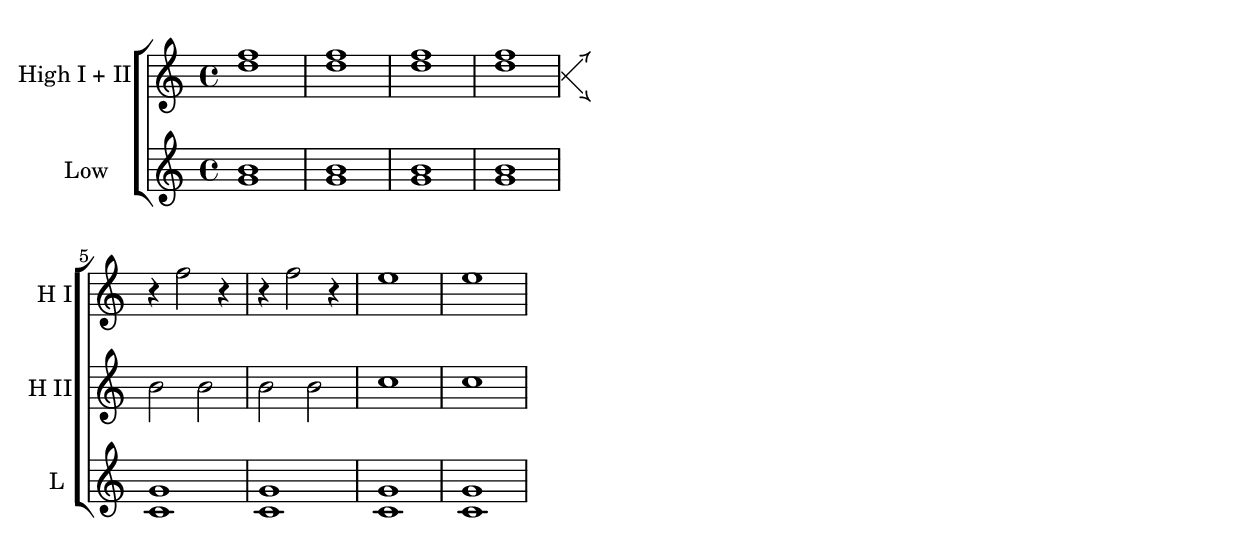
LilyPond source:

%% DO NOT EDIT this file manually; it is automatically
%% generated from LSR http://lsr.dsi.unimi.it
%% Make any changes in LSR itself, or in Documentation/snippets/new/ ,
%% and then run scripts/auxiliar/makelsr.py
%%
%% This file is in the public domain.
\version "2.14.2"

\header {
  lsrtags = "staff-notation, vocal-music, symbols-and-glyphs"

%% Translation of GIT committish: 1cda7b7b8219cb97399b8e7b56c1115aaf82c002
  texidocfr = "
Dans cet extrait est définie la commande @code{\\splitStaffBarLine} qui
ajoute une double flèche après la dernière barre de mesure d'une portée,
indiquant par là que ses différentes voix disposeront de leur propre
portée à la ligne suivante.

"
  doctitlefr = "Ajout d'indicateurs à une portée dédoublée après un saut de ligne"

  texidoc = "
This snippet defines the @code{\\splitStaffBarLine} command, which adds
arrows in north-east and south-east directions at a bar line, to denote
that several voices sharing a staff will each continue on a staff of
their own in the next system.

"
  doctitle = "Adding indicators to staves which get split after a break"
} % begin verbatim

#(define-markup-command (arrow-at-angle layout props angle-deg length fill)
   (number? number? boolean?)
   (let* (
          ;; PI-OVER-180 and degrees->radians are taken from flag-styles.scm
          (PI-OVER-180 (/ (atan 1 1) 45))
          (degrees->radians (lambda (degrees) (* degrees PI-OVER-180)))
          (angle-rad (degrees->radians angle-deg))
          (target-x (* length (cos angle-rad)))
          (target-y (* length (sin angle-rad))))
     (interpret-markup layout props
                       (markup
                        #:translate (cons (/ target-x 2) (/ target-y 2))
                        #:rotate angle-deg
                        #:translate (cons (/ length -2) 0)
                        #:concat (#:draw-line (cons length 0)
                                              #:arrow-head X RIGHT fill)))))

splitStaffBarLineMarkup = \markup \with-dimensions #'(0 . 0) #'(0 . 0) {
  \combine
    \arrow-at-angle #45 #(sqrt 8) ##f
    \arrow-at-angle #-45 #(sqrt 8) ##f
}

splitStaffBarLine = {
  \once \override Staff.BarLine #'stencil =
    #(lambda (grob)
       (ly:stencil-combine-at-edge
        (ly:bar-line::print grob)
        X RIGHT
        (grob-interpret-markup grob splitStaffBarLineMarkup)
        0))
  \break
}

\paper {
  ragged-right = ##t
  short-indent = 5\mm
}

\score {
  <<
    \new ChoirStaff <<
      \new Staff \with { instrumentName = #"High I + II" } {
        <<
          \repeat unfold 4 f''1
          \\
          \repeat unfold 4 d''1
        >>
        \splitStaffBarLine
      }
      \new Staff \with { instrumentName = #"Low" } {
        <<
          \repeat unfold 4 b'1
          \\
          \repeat unfold 4 g'1
        >>
      }

      \new Staff \with { shortInstrumentName = #"H I" } {
        R1*4
        \repeat unfold 2 { r4 f''2 r4 } \repeat unfold 2 e''1
      }
      \new Staff \with { shortInstrumentName = #"H II" } {
        R1*4
        \repeat unfold 4 b'2 \repeat unfold 2 c''1
      }
      \new Staff \with { shortInstrumentName = #"L" } {
        R1*4
        <<
          \repeat unfold 4 g'1
          \\
          \repeat unfold 4 c'1
        >>
      }
    >>
  >>
  \layout {
    \context {
      \Staff \RemoveEmptyStaves
      \override VerticalAxisGroup #'remove-first = ##t
    }
  }
}

